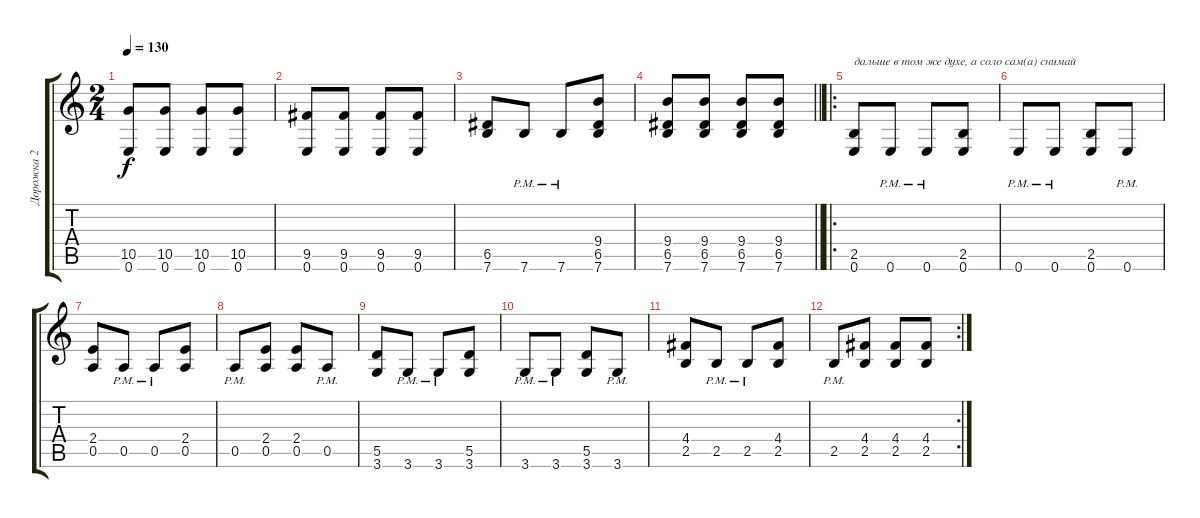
\track ("Дорожка 2" "Дорожка 2") {instrument overdrivenguitar}
\staff {score tabs}
\tuning (E4 B3 G3 D3 A2 E2) {hide}
\ts (2 4)
\tempo 130
\clef g2
\ks c
(10.5 0.6).8{dy f} (10.5 0.6).8 (10.5 0.6).8 (10.5 0.6).8 |
(9.5 0.6).8 (9.5 0.6).8 (9.5 0.6).8 (9.5 0.6).8 |
(6.5 7.6).8 7.6{pm}.8 7.6{pm}.8 (9.4 6.5 7.6).8 |
\barLineRight lightlight
(9.4 6.5 7.6).8 (9.4 6.5 7.6).8 (9.4 6.5 7.6).8 (9.4 6.5 7.6).8 |
\ro
(2.5 0.6).8{txt "дальше в том же духе, а соло сам(а) снимай"} 0.6{pm}.8 0.6{pm}.8 (2.5 0.6).8 |
0.6{pm}.8 0.6{pm}.8 (2.5 0.6).8 0.6{pm}.8 |
(2.4 0.5).8 0.5{pm}.8 0.5{pm}.8 (2.4 0.5).8 |
0.5{pm}.8 (2.4 0.5).8 (2.4 0.5).8 0.5{pm}.8 |
(5.5 3.6).8 3.6{pm}.8 3.6{pm}.8 (5.5 3.6).8 |
3.6{pm}.8 3.6{pm}.8 (5.5 3.6).8 3.6{pm}.8 |
(4.4 2.5).8 2.5{pm}.8 2.5{pm}.8 (4.4 2.5).8 |
\rc 2
2.5{pm}.8 (4.4 2.5).8 (4.4 2.5).8 (4.4 2.5).8
